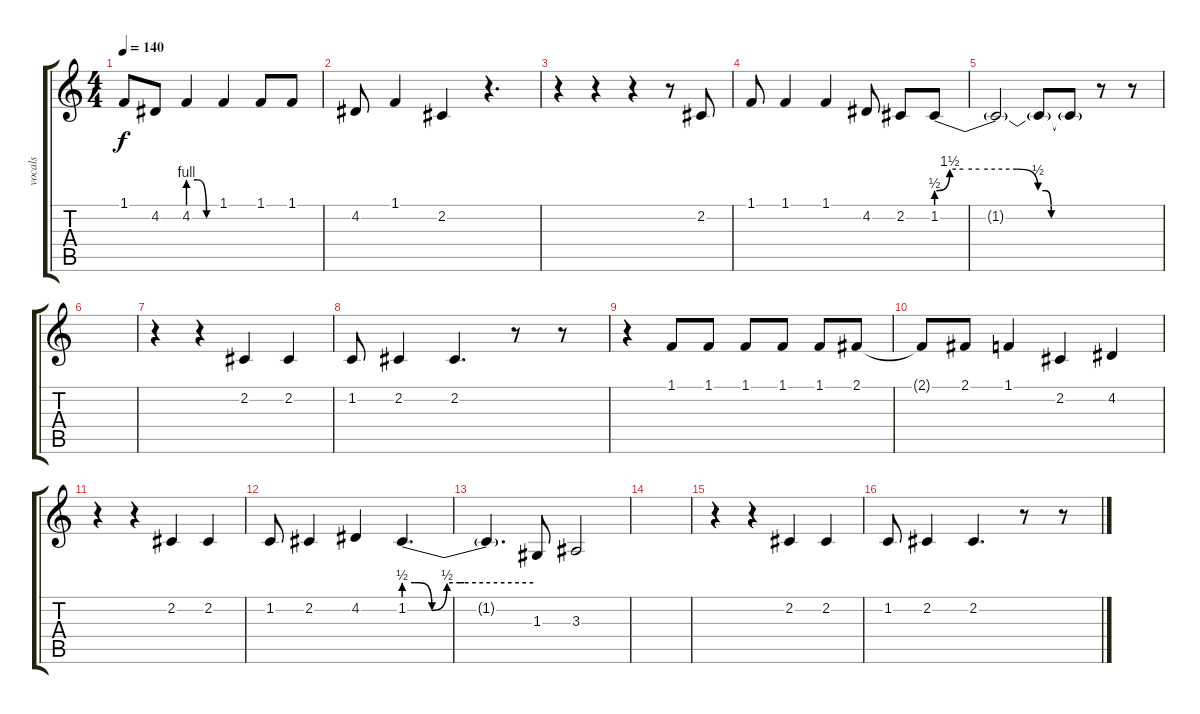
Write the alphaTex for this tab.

\track ("vocals" "vocals") {instrument lead6voice}
\staff {score tabs}
\tuning (E4 B3 G3 D3 A2 E2) {hide}
\ts (4 4)
\tempo 140
\clef g2
\ks c
1.1.8{dy f} 4.2.8 4.2{be (custom 0 4 20 4 40 0 60 0)}.4 1.1.4 1.1.8 1.1.8 |
4.2.8 1.1.4 2.2.4 r.4{d} |
r.4 r.4 r.4 r.8 2.2.8 |
1.1.8 1.1.4 1.1.4 4.2.8 2.2.8 1.2{be (custom 0 2 5 6 10 6 16 6 30 6 38 2 41 2 43 0 49 0 60 0)}.8 |
1.2{t}.2 1.2{t}.8 1.2{t}.8 r.8 r.8 |
|
r.4 r.4 2.2.4 2.2.4 |
1.2.8 2.2.4 2.2.4{d} r.8 r.8 |
r.4 1.1.8 1.1.8 1.1.8 1.1.8 1.1.8 2.1.8 |
2.1{t}.8 2.1.8 1.1.4 2.2.4 4.2.4 |
r.4 r.4 2.2.4 2.2.4 |
1.2.8 2.2.4 4.2.4 1.2{be (custom 0 2 5 2 7 2 13 0 20 2 26 2 28 2 40 2 60 2)}.4{d} |
1.2{t}.4{d} 1.3.8 3.3.2 |
|
r.4 r.4 2.2.4 2.2.4 |
1.2.8 2.2.4 2.2.4{d} r.8 r.8
